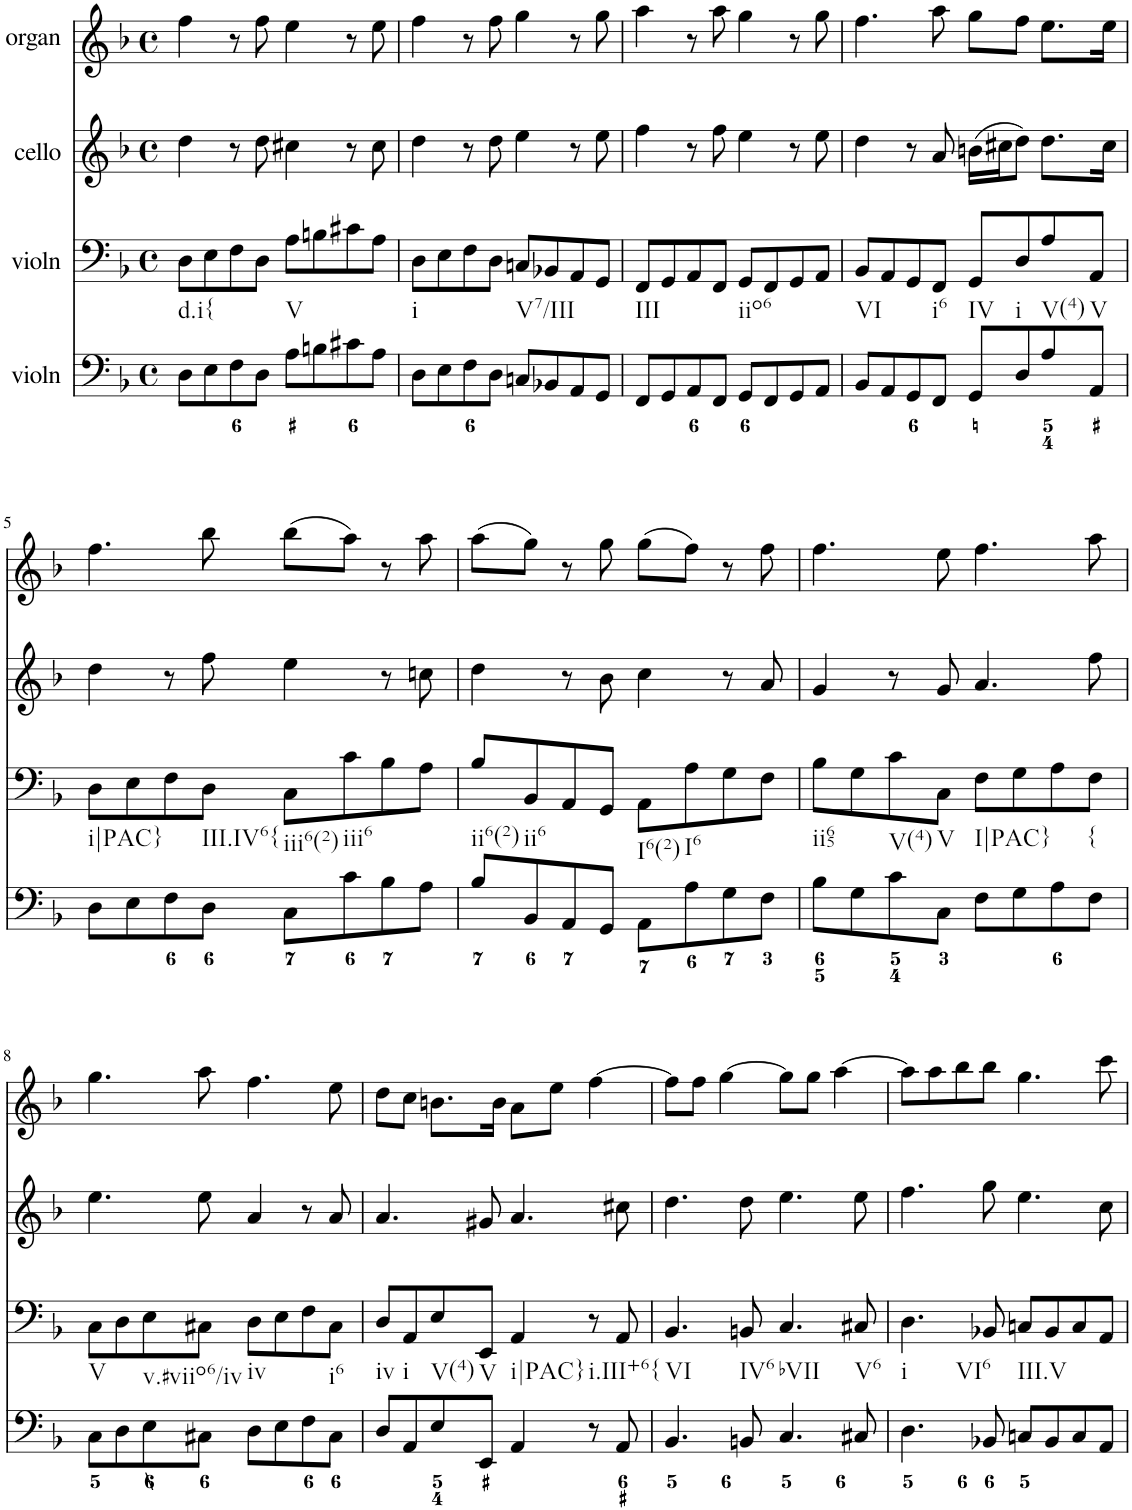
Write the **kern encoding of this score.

**kern	**kern	**kern	**kern
*part4	*part3	*part2	*part1
*staff4	*staff3	*staff2	*staff1
*I"violn	*I"violn	*I"cello	*I"organ
*clefF4	*clefF4	*clefG2	*clefG2
*k[b-]	*k[b-]	*k[b-]	*k[b-]
*d:	*d:	*d:	*d:
*M4/4	*M4/4	*M4/4	*M4/4
*met(c)	*met(c)	*met(c)	*met(c)
=1	=1	=1	=1
!	!LO:TX:b:t=d.i{	!	!
8D\L	8D\L	4dd\	4ff\
8E\	8E\	.	.
8F\	8F\	8r	8r
8D\J	8D\J	8dd\	8ff\
!	!LO:TX:b:t=V	!	!
8A\L	8A\L	4cc#X\	4ee\
8Bn\	8Bn\	.	.
8c#X\	8c#X\	8r	8r
8A\J	8A\J	8cc#\	8ee\
=2	=2	=2	=2
!	!LO:TX:b:t=i	!	!
8D\L	8D\L	4dd\	4ff\
8E\	8E\	.	.
8F\	8F\	8r	8r
8D\J	8D\J	8dd\	8ff\
!	!LO:TX:b:t=V7/III	!	!
8Cn/L	8Cn/L	4ee\	4gg\
8BB-X/	8BB-X/	.	.
8AA/	8AA/	8r	8r
8GG/J	8GG/J	8ee\	8gg\
=3	=3	=3	=3
!	!LO:TX:b:t=III	!	!
8FF/L	8FF/L	4ff\	4aa\
8GG/	8GG/	.	.
8AA/	8AA/	8r	8r
8FF/J	8FF/J	8ff\	8aa\
!	!LO:TX:b:t=iio6	!	!
8GG/L	8GG/L	4ee\	4gg\
8FF/	8FF/	.	.
8GG/	8GG/	8r	8r
8AA/J	8AA/J	8ee\	8gg\
=4	=4	=4	=4
!	!LO:TX:b:t=VI	!	!
8BB-/L	8BB-/L	4dd\	4.ff\
8AA/	8AA/	.	.
8GG/	8GG/	8r	.
!	!LO:TX:b:t=i6	!	!
8FF/J	8FF/J	8a/	8aa\
!	!LO:TX:b:t=IV	!	!
8GG/L	8GG/L	(16bn\LL	8gg\L
.	.	16cc#X\J	.
!	!LO:TX:b:t=i	!	!
8D/	8D/	8dd\J)	8ff\J
!	!LO:TX:b:t=V(4)	!	!
8A/	8A/	8.dd\L	8.ee\L
!	!LO:TX:b:t=V	!	!
8AA/J	8AA/J	.	.
.	.	16cc#\Jk	16ee\Jk
!!LO:LB:g=z
=5	=5	=5	=5
!	!LO:TX:b:t=i|PAC}	!	!
8D\L	8D\L	4dd\	4.ff\
8E\	8E\	.	.
8F\	8F\	8r	.
!	!LO:TX:b:t=III.IV6{	!	!
8D\J	8D\J	8ff\	8bb-\
!	!LO:TX:b:t=iii6(2)	!	!
8C\L	8C\L	4ee\	(8bb-\L
!	!LO:TX:b:t=iii6	!	!
8c\	8c\	.	8aa\J)
8B-\	8B-\	8r	8r
8A\J	8A\J	8ccn\	8aa\
=6	=6	=6	=6
!	!LO:TX:b:t=ii6(2)	!	!
8B-/L	8B-/L	4dd\	(8aa\L
!	!LO:TX:b:t=ii6	!	!
8BB-/	8BB-/	.	8gg\J)
8AA/	8AA/	8r	8r
8GG/J	8GG/J	8b-\	8gg\
!	!LO:TX:b:t=I6(2)	!	!
8AA\L	8AA\L	4cc\	(8gg\L
!	!LO:TX:b:t=I6	!	!
8A\	8A\	.	8ff\J)
8G\	8G\	8r	8r
8F\J	8F\J	8a/	8ff\
=7	=7	=7	=7
!	!LO:TX:b:t=ii65	!	!
8B-\L	8B-\L	4g/	4.ff\
8G\	8G\	.	.
!	!LO:TX:b:t=V(4)	!	!
8c\	8c\	8r	.
!	!LO:TX:b:t=V	!	!
8C\J	8C\J	8g/	8ee\
!	!LO:TX:b:t=I|PAC}	!	!
8F\L	8F\L	4.a/	4.ff\
8G\	8G\	.	.
8A\	8A\	.	.
!	!LO:TX:b:t={	!	!
8F\J	8F\J	8ff\	8aa\
!!LO:LB:g=z
=8	=8	=8	=8
!	!LO:TX:b:t=V	!	!
8C\L	8C\L	4.ee\	4.gg\
8D\	8D\	.	.
!	!LO:TX:b:t=v.#viio6/iv	!	!
8E\	8E\	.	.
8C#X\J	8C#X\J	8ee\	8aa\
!	!LO:TX:b:t=iv	!	!
8D\L	8D\L	4a/	4.ff\
8E\	8E\	.	.
8F\	8F\	8r	.
!	!LO:TX:b:t=i6	!	!
8C#\J	8C#\J	8a/	8ee\
=9	=9	=9	=9
!	!LO:TX:b:t=iv	!	!
8D/L	8D/L	4.a/	8dd\L
!	!LO:TX:b:t=i	!	!
8AA/	8AA/	.	8cc\J
!	!LO:TX:b:t=V(4)	!	!
8E/	8E/	.	8.bn\L
!	!LO:TX:b:t=V	!	!
8EE/J	8EE/J	8g#X/	.
.	.	.	16b\Jk
!	!LO:TX:b:t=i|PAC}	!	!
4AA/	4AA/	4.a/	8a\L
.	.	.	8ee\J
!	!LO:TX:b:t=i.III+6{	!	!
8r	8r	.	[4ff\
8AA/	8AA/	8cc#X\	.
=10	=10	=10	=10
!	!LO:TX:b:t=VI	!	!
4.BB-/	4.BB-/	4.dd\	8ff\L]
.	.	.	8ff\J
.	.	.	[4gg\
!	!LO:TX:b:t=IV6	!	!
8BBn/	8BBn/	8dd\	.
!	!LO:TX:b:t=bVII	!	!
4.C/	4.C/	4.ee\	8gg\L]
.	.	.	8gg\J
.	.	.	[4aa\
!	!LO:TX:b:t=V6	!	!
8C#X/	8C#X/	8ee\	.
=11	=11	=11	=11
!	!LO:TX:b:t=i	!	!
!	!LO:TX:b:t=VI6	!	!
4.D\	4.D\	4.ff\	8aa\L]
.	.	.	8aa\
.	.	.	8bb-\
8BB-X/	8BB-X/	8gg\	8bb-\J
!	!LO:TX:b:t=III.V	!	!
8Cn/L	8Cn/L	4.ee\	4.gg\
8BB-/	8BB-/	.	.
8C/	8C/	.	.
8AA/J	8AA/J	8cc\	8ccc\
=	=	=	=
*-	*-	*-	*-
